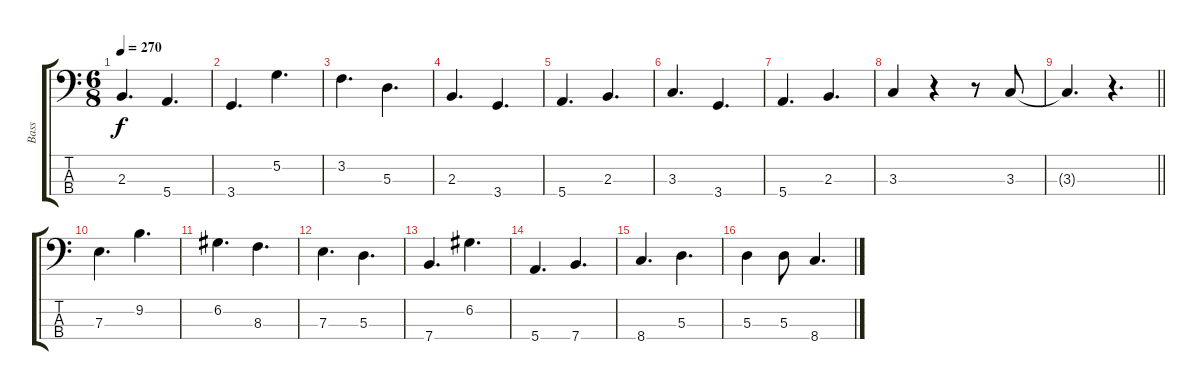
\track ("Bass" "Bass") {instrument electricbassfinger}
\staff {score tabs}
\tuning (G2 D2 A1 E1) {hide}
\ts (6 8)
\tempo 270
\clef f4
\ks c
2.3.4{d dy f} 5.4.4{d} |
3.4.4{d} 5.2.4{d} |
3.2.4{d} 5.3.4{d} |
2.3.4{d} 3.4.4{d} |
5.4.4{d} 2.3.4{d} |
3.3.4{d} 3.4.4{d} |
5.4.4{d} 2.3.4{d} |
3.3.4 r.4 r.8 3.3.8 |
\barLineRight lightlight
3.3{t}.4{d} r.4{d} |
7.3.4{d} 9.2.4{d} |
6.2.4{d} 8.3.4{d} |
7.3.4{d} 5.3.4{d} |
7.4.4{d} 6.2.4{d} |
5.4.4{d} 7.4.4{d} |
8.4.4{d} 5.3.4{d} |
5.3.4 5.3.8 8.4.4{d}
